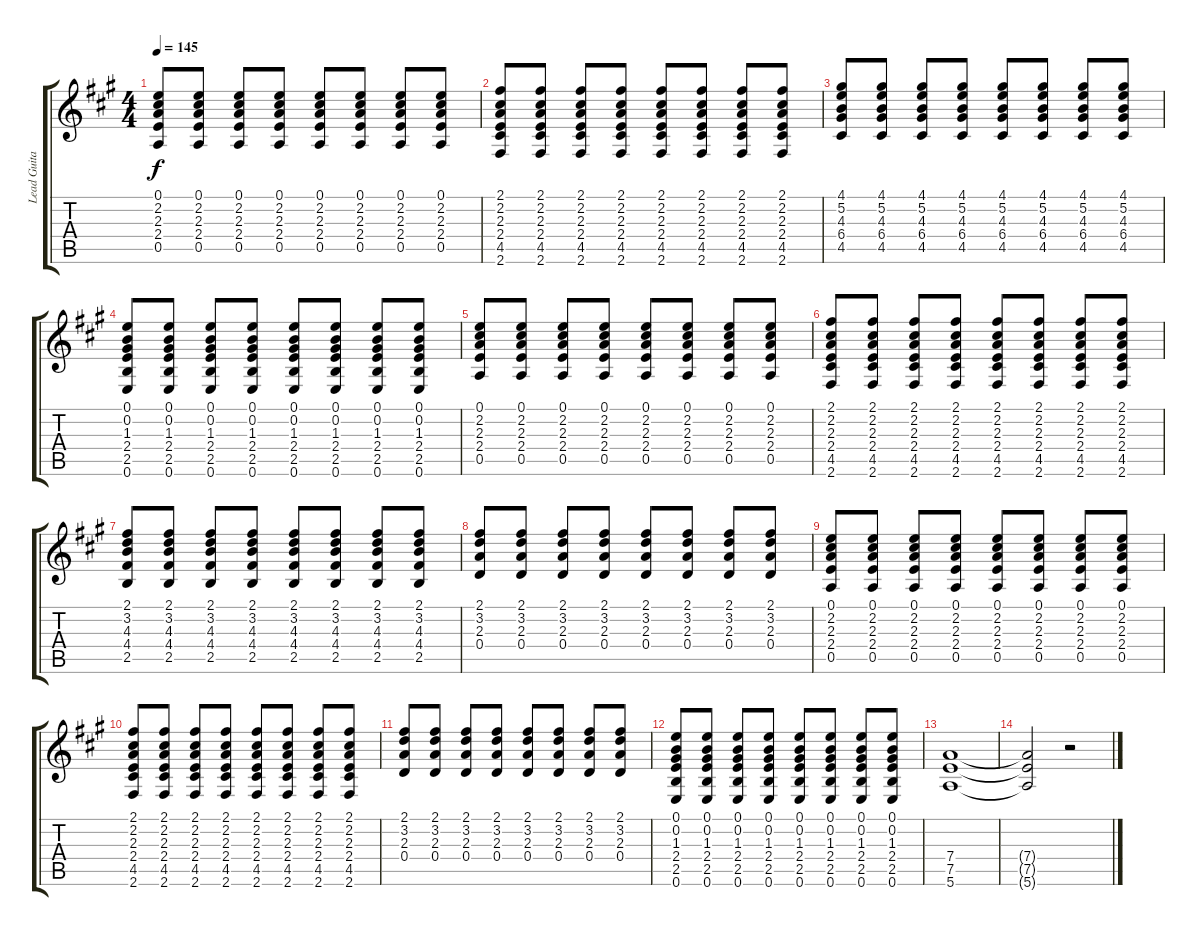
\track ("Lead Guitar" "Lead Guita") {instrument electricguitarmuted}
\staff {score tabs}
\tuning (E4 B3 G3 D3 A2 E2) {hide}
\ts (4 4)
\tempo 145
\clef g2
\ks a
(0.1 2.2 2.3 2.4 0.5).8{dy f} (0.1 2.2 2.3 2.4 0.5).8 (0.1 2.2 2.3 2.4 0.5).8 (0.1 2.2 2.3 2.4 0.5).8 (0.1 2.2 2.3 2.4 0.5).8 (0.1 2.2 2.3 2.4 0.5).8 (0.1 2.2 2.3 2.4 0.5).8 (0.1 2.2 2.3 2.4 0.5).8 |
(2.1 2.2 2.3 2.4 4.5 2.6).8 (2.1 2.2 2.3 2.4 4.5 2.6).8 (2.1 2.2 2.3 2.4 4.5 2.6).8 (2.1 2.2 2.3 2.4 4.5 2.6).8 (2.1 2.2 2.3 2.4 4.5 2.6).8 (2.1 2.2 2.3 2.4 4.5 2.6).8 (2.1 2.2 2.3 2.4 4.5 2.6).8 (2.1 2.2 2.3 2.4 4.5 2.6).8 |
(4.1 5.2 4.3 6.4 4.5).8 (4.1 5.2 4.3 6.4 4.5).8 (4.1 5.2 4.3 6.4 4.5).8 (4.1 5.2 4.3 6.4 4.5).8 (4.1 5.2 4.3 6.4 4.5).8 (4.1 5.2 4.3 6.4 4.5).8 (4.1 5.2 4.3 6.4 4.5).8 (4.1 5.2 4.3 6.4 4.5).8 |
(0.1 0.2 1.3 2.4 2.5 0.6).8 (0.1 0.2 1.3 2.4 2.5 0.6).8 (0.1 0.2 1.3 2.4 2.5 0.6).8 (0.1 0.2 1.3 2.4 2.5 0.6).8 (0.1 0.2 1.3 2.4 2.5 0.6).8 (0.1 0.2 1.3 2.4 2.5 0.6).8 (0.1 0.2 1.3 2.4 2.5 0.6).8 (0.1 0.2 1.3 2.4 2.5 0.6).8 |
(0.1 2.2 2.3 2.4 0.5).8 (0.1 2.2 2.3 2.4 0.5).8 (0.1 2.2 2.3 2.4 0.5).8 (0.1 2.2 2.3 2.4 0.5).8 (0.1 2.2 2.3 2.4 0.5).8 (0.1 2.2 2.3 2.4 0.5).8 (0.1 2.2 2.3 2.4 0.5).8 (0.1 2.2 2.3 2.4 0.5).8 |
(2.1 2.2 2.3 2.4 4.5 2.6).8 (2.1 2.2 2.3 2.4 4.5 2.6).8 (2.1 2.2 2.3 2.4 4.5 2.6).8 (2.1 2.2 2.3 2.4 4.5 2.6).8 (2.1 2.2 2.3 2.4 4.5 2.6).8 (2.1 2.2 2.3 2.4 4.5 2.6).8 (2.1 2.2 2.3 2.4 4.5 2.6).8 (2.1 2.2 2.3 2.4 4.5 2.6).8 |
(2.1 3.2 4.3 4.4 2.5).8 (2.1 3.2 4.3 4.4 2.5).8 (2.1 3.2 4.3 4.4 2.5).8 (2.1 3.2 4.3 4.4 2.5).8 (2.1 3.2 4.3 4.4 2.5).8 (2.1 3.2 4.3 4.4 2.5).8 (2.1 3.2 4.3 4.4 2.5).8 (2.1 3.2 4.3 4.4 2.5).8 |
(2.1 3.2 2.3 0.4).8 (2.1 3.2 2.3 0.4).8 (2.1 3.2 2.3 0.4).8 (2.1 3.2 2.3 0.4).8 (2.1 3.2 2.3 0.4).8 (2.1 3.2 2.3 0.4).8 (2.1 3.2 2.3 0.4).8 (2.1 3.2 2.3 0.4).8 |
(0.1 2.2 2.3 2.4 0.5).8 (0.1 2.2 2.3 2.4 0.5).8 (0.1 2.2 2.3 2.4 0.5).8 (0.1 2.2 2.3 2.4 0.5).8 (0.1 2.2 2.3 2.4 0.5).8 (0.1 2.2 2.3 2.4 0.5).8 (0.1 2.2 2.3 2.4 0.5).8 (0.1 2.2 2.3 2.4 0.5).8 |
(2.1 2.2 2.3 2.4 4.5 2.6).8 (2.1 2.2 2.3 2.4 4.5 2.6).8 (2.1 2.2 2.3 2.4 4.5 2.6).8 (2.1 2.2 2.3 2.4 4.5 2.6).8 (2.1 2.2 2.3 2.4 4.5 2.6).8 (2.1 2.2 2.3 2.4 4.5 2.6).8 (2.1 2.2 2.3 2.4 4.5 2.6).8 (2.1 2.2 2.3 2.4 4.5 2.6).8 |
(2.1 3.2 2.3 0.4).8 (2.1 3.2 2.3 0.4).8 (2.1 3.2 2.3 0.4).8 (2.1 3.2 2.3 0.4).8 (2.1 3.2 2.3 0.4).8 (2.1 3.2 2.3 0.4).8 (2.1 3.2 2.3 0.4).8 (2.1 3.2 2.3 0.4).8 |
(0.1 0.2 1.3 2.4 2.5 0.6).8 (0.1 0.2 1.3 2.4 2.5 0.6).8 (0.1 0.2 1.3 2.4 2.5 0.6).8 (0.1 0.2 1.3 2.4 2.5 0.6).8 (0.1 0.2 1.3 2.4 2.5 0.6).8 (0.1 0.2 1.3 2.4 2.5 0.6).8 (0.1 0.2 1.3 2.4 2.5 0.6).8 (0.1 0.2 1.3 2.4 2.5 0.6).8 |
(7.4 7.5 5.6).1 |
(7.4{t} 7.5{t} 5.6{t}).2 r.2
